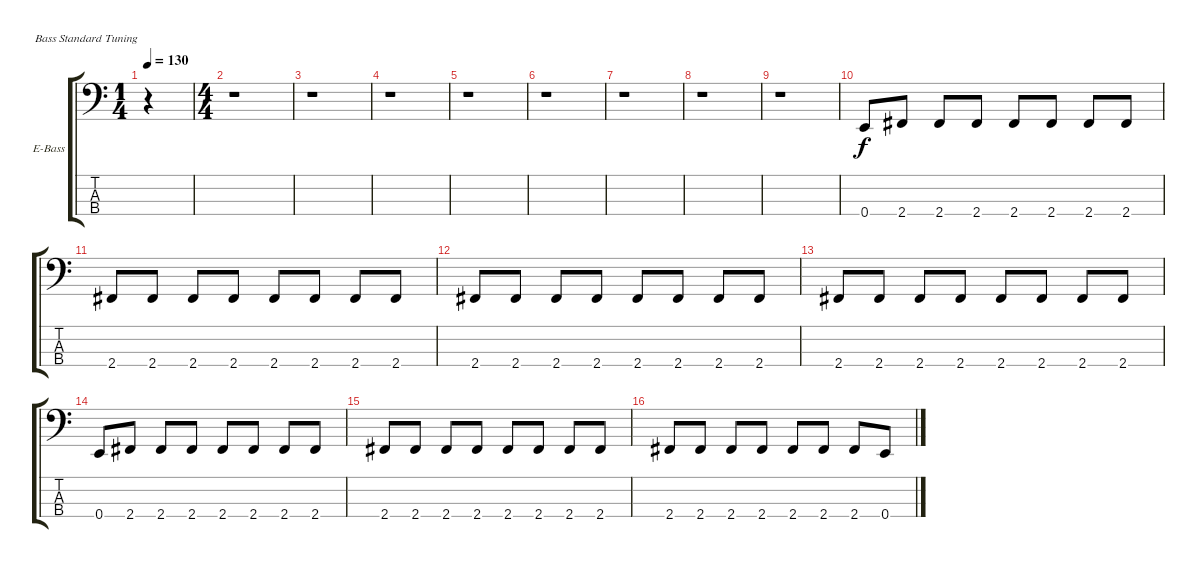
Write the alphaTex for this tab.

\defaultSystemsLayout 4
\bracketExtendMode groupsimilarinstruments
\firstSystemTrackNameOrientation horizontal
\otherSystemsTrackNameOrientation horizontal
\track ("Peter Baltes" "E-Bass") {instrument electricbassfinger}
\staff {score tabs}
\tuning (G2 D2 A1 E1)
\ts (1 4)
\tempo 130
\clef f4
\ks c
r.4{dy f instrument electricbassfinger} |
\ts (4 4)
r.1 |
r.1 |
r.1 |
r.1 |
r.1 |
r.1 |
r.1 |
r.1 |
0.4.8 2.4.8 2.4.8 2.4.8 2.4.8 2.4.8 2.4.8 2.4.8 |
2.4.8 2.4.8 2.4.8 2.4.8 2.4.8 2.4.8 2.4.8 2.4.8 |
2.4.8 2.4.8 2.4.8 2.4.8 2.4.8 2.4.8 2.4.8 2.4.8 |
2.4.8 2.4.8 2.4.8 2.4.8 2.4.8 2.4.8 2.4.8 2.4.8 |
0.4.8 2.4.8 2.4.8 2.4.8 2.4.8 2.4.8 2.4.8 2.4.8 |
2.4.8 2.4.8 2.4.8 2.4.8 2.4.8 2.4.8 2.4.8 2.4.8 |
2.4.8 2.4.8 2.4.8 2.4.8 2.4.8 2.4.8 2.4.8 0.4.8
